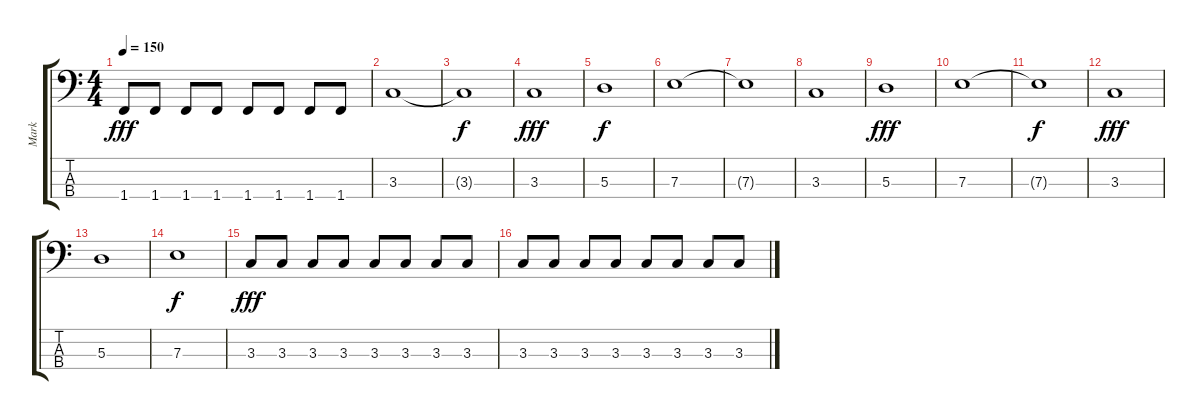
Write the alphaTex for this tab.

\track ("Mark" "Mark") {instrument electricbassfinger}
\staff {score tabs}
\tuning (G2 D2 A1 E1) {hide}
\ts (4 4)
\tempo 150
\clef f4
\ks c
1.4.8{dy fff} 1.4.8 1.4.8 1.4.8 1.4.8 1.4.8 1.4.8 1.4.8 |
3.3.1 |
3.3{t}.1{dy f} |
3.3.1{dy fff} |
5.3.1{dy f} |
7.3.1 |
7.3{t}.1 |
3.3.1 |
5.3.1{dy fff} |
7.3.1 |
7.3{t}.1{dy f} |
3.3.1{dy fff} |
5.3.1 |
7.3.1{dy f} |
3.3.8{dy fff} 3.3.8 3.3.8 3.3.8 3.3.8 3.3.8 3.3.8 3.3.8 |
3.3.8 3.3.8 3.3.8 3.3.8 3.3.8 3.3.8 3.3.8 3.3.8
